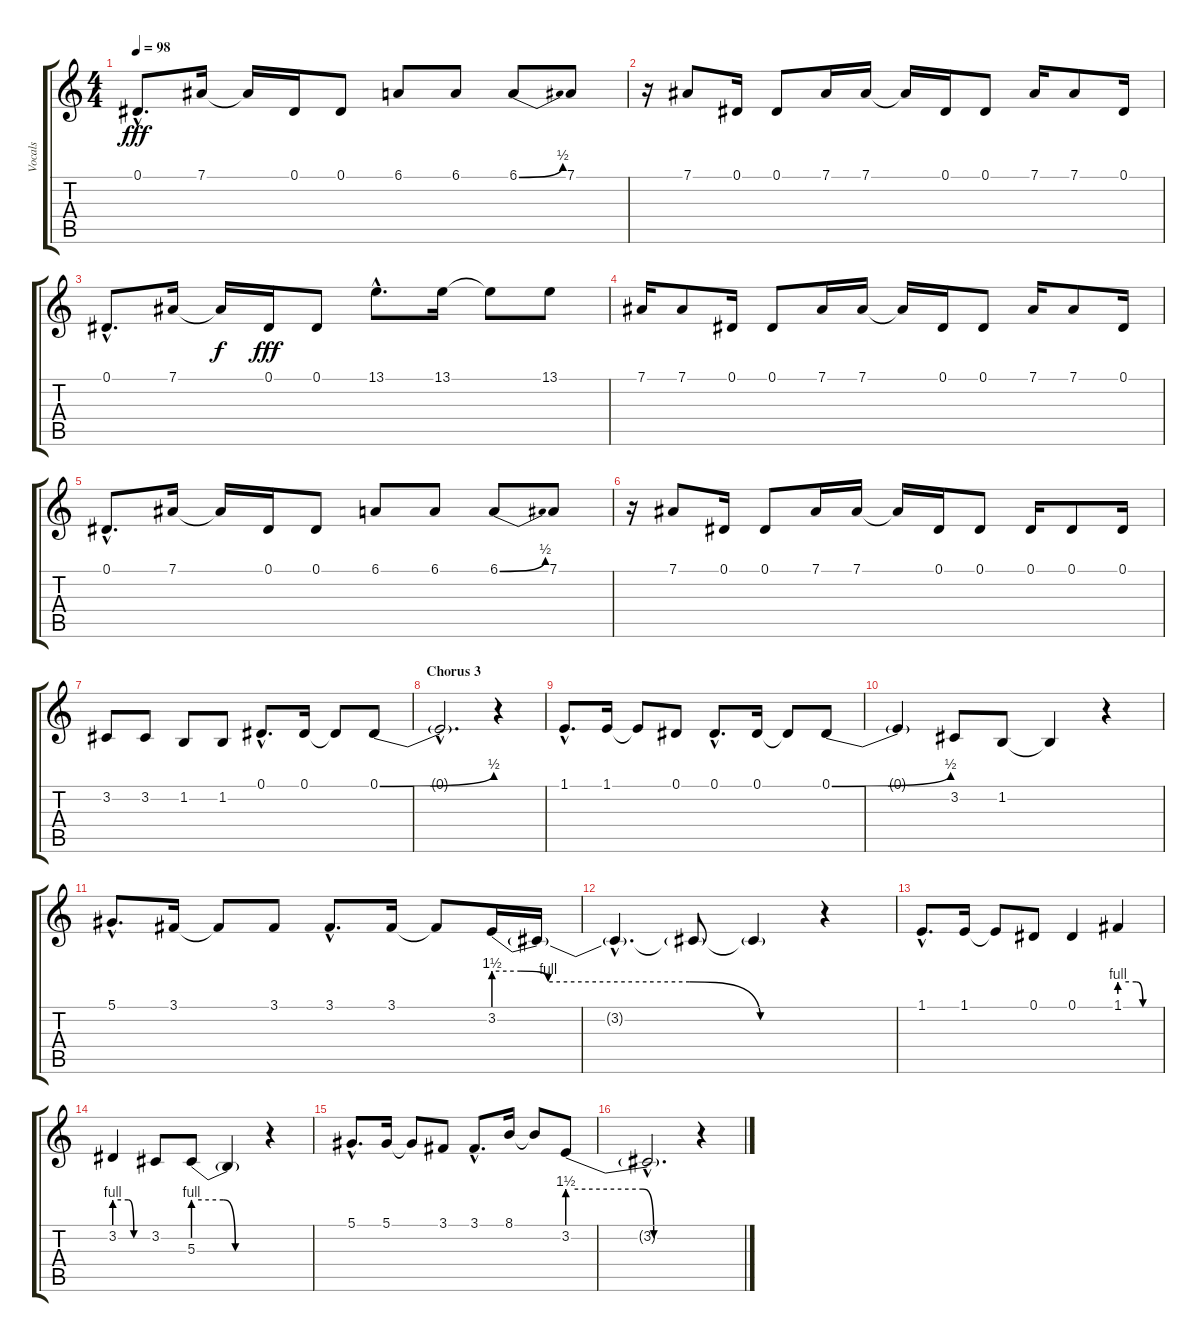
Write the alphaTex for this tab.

\track ("Vocals" "Vocals") {instrument oboe}
\staff {score tabs}
\tuning (Eb4 Bb3 Gb3 Db3 Ab2 Db2) {hide}
\ts (4 4)
\tempo 98
\clef g2
\ks c
0.1{hac}.8{d dy fff} 7.1.16 7.1{t}.16 0.1.16 0.1.8 6.1.8 6.1.8 6.1{be (bend 0 0 60 2)}.8 7.1.8 |
r.16 7.1.8 0.1.16 0.1.8 7.1.16 7.1.16 7.1{t}.16 0.1.16 0.1.8 7.1.16 7.1.8 0.1.16 |
0.1{hac}.8{d} 7.1.16 7.1{t}.16{dy f} 0.1.16{dy fff} 0.1.8 13.1{hac}.8{d} 13.1.16 13.1{t}.8 13.1.8 |
7.1.16 7.1.8 0.1.16 0.1.8 7.1.16 7.1.16 7.1{t}.16 0.1.16 0.1.8 7.1.16 7.1.8 0.1.16 |
0.1{hac}.8{d} 7.1.16 7.1{t}.16 0.1.16 0.1.8 6.1.8 6.1.8 6.1{be (bend 0 0 60 2)}.8 7.1.8 |
r.16 7.1.8 0.1.16 0.1.8 7.1.16 7.1.16 7.1{t}.16 0.1.16 0.1.8 0.1.16 0.1.8 0.1.16 |
3.2.8 3.2.8 1.2.8 1.2.8 0.1{hac}.8{d} 0.1.16 0.1{t}.8 0.1{be (bend 0 0 60 2)}.8 |
\section ("" "Chorus 3")
0.1{hac t}.2{d} r.4 |
1.1{hac}.8{d} 1.1.16 1.1{t}.8 0.1.8 0.1{hac}.8{d} 0.1.16 0.1{t}.8 0.1{be (bend 0 0 60 2)}.8 |
0.1{t}.4 3.2.8 1.2.8 1.2{t}.4 r.4 |
5.1{hac}.8{d} 3.1.16 3.1{t}.8 3.1.8 3.1{hac}.8{d} 3.1.16 3.1{t}.8 3.2{be (custom 0 6 5 6 10 4 36 4 49 0 60 0)}.16 3.2{t}.16 |
3.2{hac t}.4{d} 3.2{t}.8 3.2{t}.4 r.4 |
1.1{hac}.8{d} 1.1.16 1.1{t}.8 0.1.8 0.1.4 1.1{be (custom 0 4 25 4 35 0 60 0)}.4 |
3.2{be (custom 0 4 25 4 35 0 60 0)}.4 3.2.8 5.3{be (custom 0 4 25 4 35 0 60 0)}.8 5.3{t}.4 r.4 |
5.1{hac}.8{d} 5.1.16 5.1{t}.8 3.1.8 3.1{hac}.8{d} 8.1.16 8.1{t}.8 3.2{be (custom 0 6 35 6 40 0 60 0)}.8 |
3.2{hac t}.2{d} r.4
